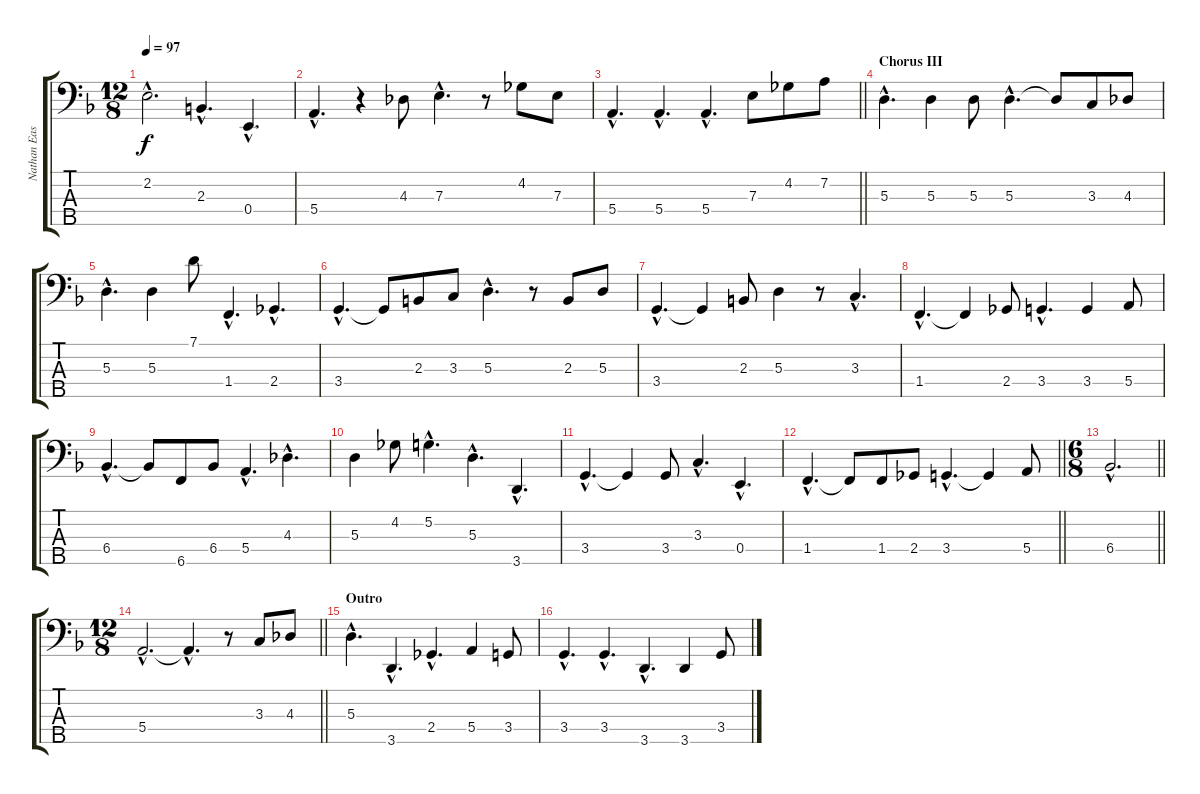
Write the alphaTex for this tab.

\track ("Nathan East Bass" "Nathan Eas") {instrument electricbassfinger}
\staff {score tabs}
\tuning (G2 D2 A1 E1 B0) {hide}
\ts (12 8)
\tempo 97
\clef f4
\ks f
2.2{hac}.2{d dy f} 2.3{hac}.4{d} 0.4{hac}.4{d} |
5.4{hac}.4{d} r.4 4.3.8 7.3{hac}.4{d} r.8 4.2.8 7.3.8 |
\barLineRight lightlight
5.4{hac}.4{d} 5.4{hac}.4{d} 5.4{hac}.4{d} 7.3.8 4.2.8 7.2.8 |
\section ("" "Chorus III")
5.3{hac}.4{d} 5.3.4 5.3.8 5.3{hac}.4{d} 5.3{t}.8 3.3.8 4.3.8 |
5.3{hac}.4{d} 5.3.4 7.1.8 1.4{hac}.4{d} 2.4{hac}.4{d} |
3.4{hac}.4{d} 3.4{t}.8 2.3.8 3.3.8 5.3{hac}.4{d} r.8 2.3.8 5.3.8 |
3.4{hac}.4{d} 3.4{t}.4 2.3.8 5.3.4 r.8 3.3{hac}.4{d} |
1.4{hac}.4{d} 1.4{t}.4 2.4.8 3.4{hac}.4{d} 3.4.4 5.4.8 |
6.4{hac}.4{d} 6.4{t}.8 6.5.8 6.4.8 5.4{hac}.4{d} 4.3{hac}.4{d} |
5.3.4 4.2.8 5.2{hac}.4{d} 5.3{hac}.4{d} 3.5{hac}.4{d} |
3.4{hac}.4{d} 3.4{t}.4 3.4.8 3.3{hac}.4{d} 0.4{hac}.4{d} |
\barLineRight lightlight
1.4{hac}.4{d} 1.4{t}.8 1.4.8 2.4.8 3.4{hac}.4{d} 3.4{t}.4 5.4.8 |
\ts (6 8)
\barLineRight lightlight
6.4{hac}.2{d} |
\ts (12 8)
\barLineRight lightlight
5.4{hac}.2{d} 5.4{hac t}.4{d} r.8 3.3.8 4.3.8 |
\section ("" "Outro")
5.3{hac}.4{d} 3.5{hac}.4{d} 2.4{hac}.4{d} 5.4.4 3.4.8 |
3.4{hac}.4{d} 3.4{hac}.4{d} 3.5{hac}.4{d} 3.5.4 3.4.8
